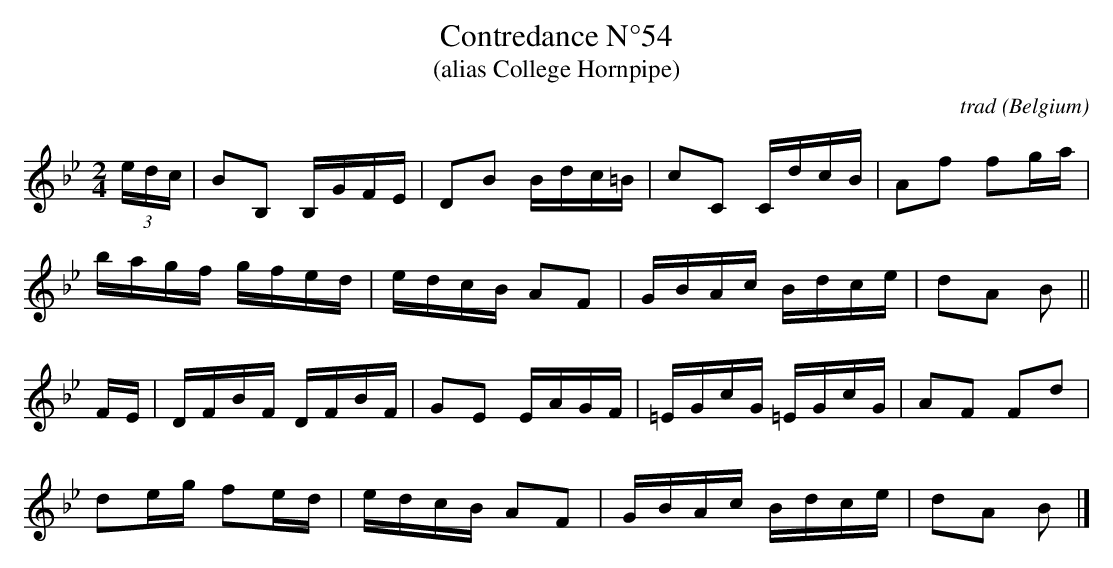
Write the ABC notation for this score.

X:1
T:Contredance N°54
T:(alias College Hornpipe)
C:trad
O:Belgium
M:2/4
L:1/16
K:Bbmaj
(3edc|B2B,2 B,GFE|D2B2 Bdc=B|c2C2 CdcB|A2f2 f2ga|
bagf gfed|edcB A2F2|GBAc Bdce|d2A2 B2||
FE|DFBF DFBF|G2E2 EAGF|=EGcG =EGcG|A2F2 F2d2|
d2eg f2ed|edcB A2F2|GBAc Bdce|d2A2 B2|]
